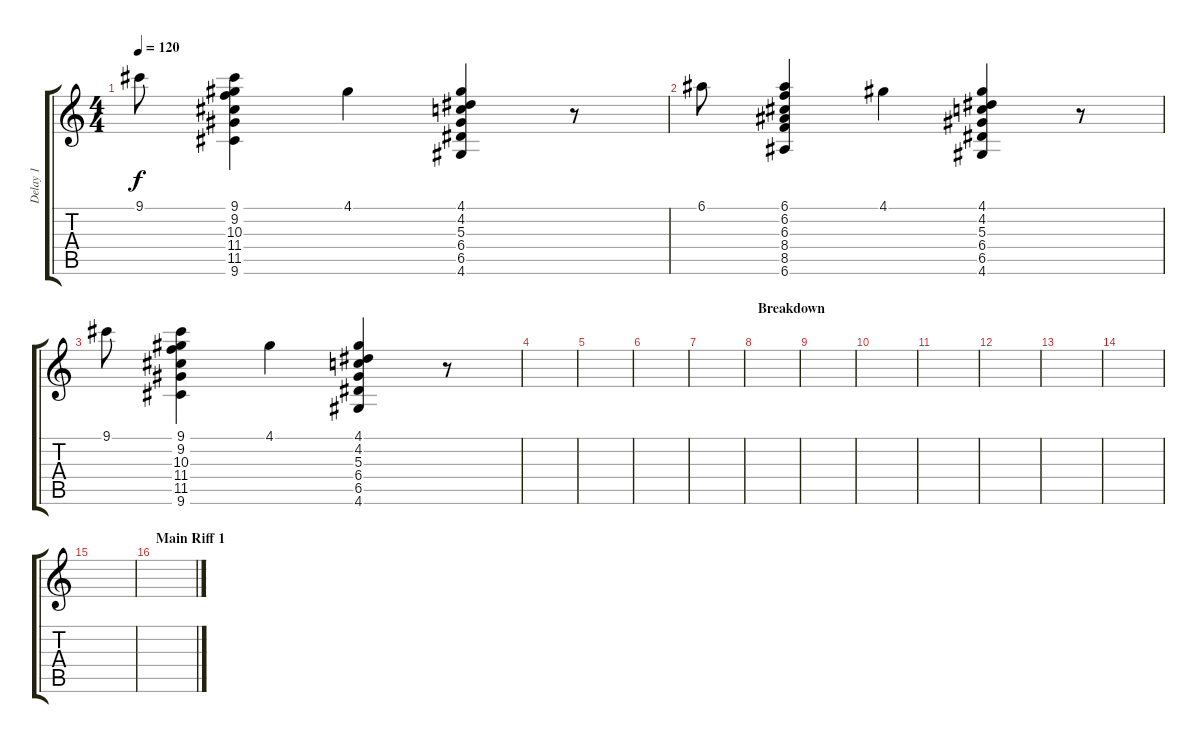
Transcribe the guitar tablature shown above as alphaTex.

\track ("Delay 1" "Delay 1") {instrument acousticguitarsteel}
\staff {score tabs}
\tuning (E4 B3 G3 D3 A2 E2) {hide}
\ts (4 4)
\tempo 120
\clef g2
\ks c
9.1.8{dy f} (9.1 9.2 10.3 11.4 11.5 9.6).4 4.1.4 (4.1 4.2 5.3 6.4 6.5 4.6).4 r.8 |
6.1.8 (6.1 6.2 6.3 8.4 8.5 6.6).4 4.1.4 (4.1 4.2 5.3 6.4 6.5 4.6).4 r.8 |
9.1.8 (9.1 9.2 10.3 11.4 11.5 9.6).4 4.1.4 (4.1 4.2 5.3 6.4 6.5 4.6).4 r.8 |
|
|
|
|
\section ("" "Breakdown")
|
|
|
|
|
|
|
|
\section ("" "Main Riff 1")
